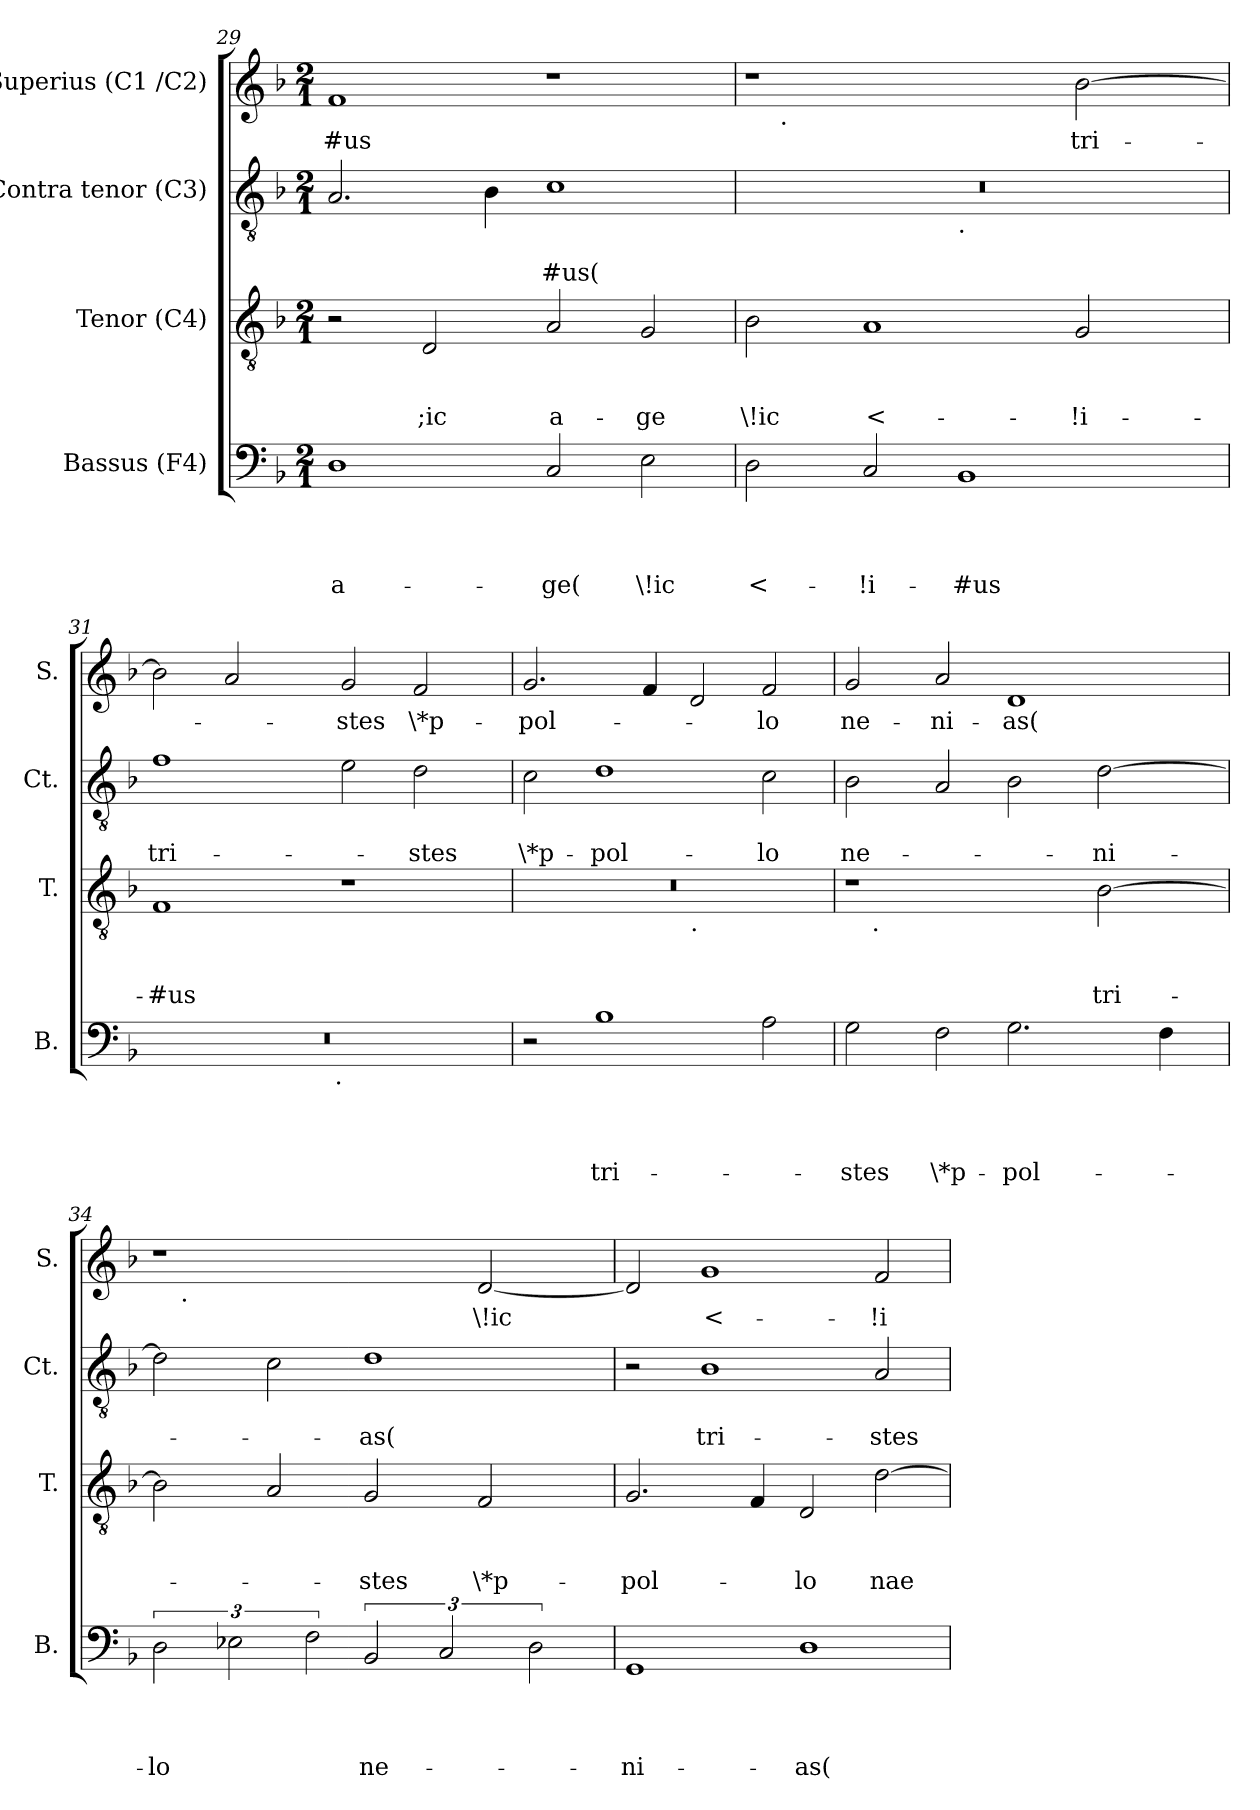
**kern	**text	**text	**text	**text	**kern	**text	**text	**text	**kern	**text	**text	**kern	**text
*part4	*part4	*part4	*part4	*part4	*part3	*part3	*part3	*part3	*part2	*part2	*part2	*part1	*part1
*staff4	*staff4	*staff4	*staff4	*staff4	*staff3	*staff3	*staff3	*staff3	*staff2	*staff2	*staff2	*staff1	*staff1
*I"Bassus (F4)	*	*	*	*	*I"Tenor (C4)	*	*	*	*I"Contra tenor (C3)	*	*	*I"Superius (C1 /C2)	*
*I'B.	*	*	*	*	*I'T.	*	*	*	*I'Ct.	*	*	*I'S.	*
*clefF4	*	*	*	*	*clefGv2	*	*	*	*clefGv2	*	*	*clefG2	*
*k[b-]	*	*	*	*	*k[b-]	*	*	*	*k[b-]	*	*	*k[b-]	*
*F:	*	*	*	*	*F:	*	*	*	*F:	*	*	*F:	*
*M2/1	*	*	*	*	*M2/1	*	*	*	*M2/1	*	*	*M2/1	*
=29	=29	=29	=29	=29	=29	=29	=29	=29	=29	=29	=29	=29	=29
!	!	!	!	!LO:LY:b:rj	!	!	!	!	!	!	!	!	!LO:LY:b
1D	.	.	.	a-	2r	.	.	.	2.A/	.	.	1f	-#us
!	!	!	!	!	!	!	!	!LO:LY:b	!	!	!	!	!
.	.	.	.	.	2D/	.	.	;ic	.	.	.	.	.
.	.	.	.	.	.	.	.	.	4B-\	.	.	.	.
!	!	!	!	!LO:LY:b	!	!	!	!LO:LY:b	!	!	!LO:LY:b	!	!
2C/	.	.	.	-ge(	2A/	.	.	a-	1c	.	-#us(	1r	.
!	!	!	!	!LO:LY:b	!	!	!	!LO:LY:b	!	!	!	!	!
2E\	.	.	.	\!ic	2G/	.	.	-ge	.	.	.	.	.
!!LO:LB:g=z
=30	=30	=30	=30	=30	=30	=30	=30	=30	=30	=30	=30	=30	=30
!	!	!	!	!LO:LY:b	!	!	!	!LO:LY:b	!	!	!	!	!
*	*	*	*	*	*	*	*	*	*^	*	*	*^	*
2D\	.	.	.	<-	2B-\	.	.	\!ic	0r	1ryy	.	.	1r	16.ryy	.
!	!	!	!	!	!	!	!	!	!	!	!	!	!	!LO:TX:b:t=.	!
.	.	.	.	.	.	.	.	.	.	.	.	.	.	1ryy	.
!	!	!	!	!LO:LY:b	!	!	!	!LO:LY:b	!	!	!	!	!	!	!
2C/	.	.	.	-!i-	1A	.	.	<-	.	.	.	.	.	.	.
!	!	!	!	!	!	!	!	!	!	!LO:TX:b:t=.	!	!	!	!	!
!	!	!	!	!LO:LY:b	!	!	!	!	!	!	!	!	!	!	!
1BB-	.	.	.	-#us	.	.	.	.	.	1ryy	.	.	2ryy	.	.
.	.	.	.	.	.	.	.	.	.	.	.	.	.	2ryy	.
!	!	!	!	!	!	!	!	!LO:LY:b	!	!	!	!	!	!	!LO:LY:b
.	.	.	.	.	2G/	.	.	-!i-	.	.	.	.	[>2b-\	.	tri-
.	.	.	.	.	.	.	.	.	.	.	.	.	.	4ryy	.
.	.	.	.	.	.	.	.	.	.	.	.	.	.	8ryy	.
.	.	.	.	.	.	.	.	.	.	.	.	.	.	32ryy	.
=31	=31	=31	=31	=31	=31	=31	=31	=31	=31	=31	=31	=31	=31	=31	=31
!	!	!	!	!	!	!	!	!LO:LY:b	!	!	!	!LO:LY:b	!	!	!
*	*	*	*	*	*	*	*	*	*v	*v	*	*	*	*	*
*^	*	*	*	*	*	*	*	*	*	*	*	*v	*v	*
0r	3%2ryy	.	.	.	.	1F	.	.	-#us	1f	.	tri-	2b-\]	.
.	.	.	.	.	.	.	.	.	.	.	.	.	2a/	.
.	6ryy	.	.	.	.	.	.	.	.	.	.	.	.	.
.	12...ryy	.	.	.	.	.	.	.	.	.	.	.	.	.
!	!LO:TX:b:t=.	!	!	!	!	!	!	!	!	!	!	!	!	!
.	3%2ryy	.	.	.	.	.	.	.	.	.	.	.	.	.
!	!	!	!	!	!	!	!	!	!	!	!	!	!	!LO:LY:b
.	.	.	.	.	.	1r	.	.	.	2e\	.	.	2g/	-stes
!	!	!	!	!	!	!	!	!	!	!	!	!LO:LY:b	!	!LO:LY:b
.	.	.	.	.	.	.	.	.	.	2d\	.	-stes	2f/	\*p-
.	3ryy	.	.	.	.	.	.	.	.	.	.	.	.	.
.	96ryy	.	.	.	.	.	.	.	.	.	.	.	.	.
=32	=32	=32	=32	=32	=32	=32	=32	=32	=32	=32	=32	=32	=32	=32
!	!	!	!	!	!	!	!	!	!	!	!	!LO:LY:b	!	!LO:LY:b
*v	*v	*	*	*	*	*^	*	*	*	*	*	*	*	*
2r	.	.	.	.	0r	1ryy	.	.	.	2c\	.	\*p-	2.g/	-pol-
!	!	!	!	!LO:LY:b	!	!	!	!	!	!	!	!LO:LY:b	!	!
1B-	.	.	.	tri-	.	.	.	.	.	1d	.	-pol-	.	.
.	.	.	.	.	.	.	.	.	.	.	.	.	4f/	.
!	!	!	!	!	!	!LO:TX:b:t=.	!	!	!	!	!	!	!	!
.	.	.	.	.	.	1ryy	.	.	.	.	.	.	2d/	.
!	!	!	!	!	!	!	!	!	!	!	!	!LO:LY:b	!	!LO:LY:b
2A\	.	.	.	.	.	.	.	.	.	2c\	.	-lo	2f/	-lo
!!LO:LB:g=z
=33	=33	=33	=33	=33	=33	=33	=33	=33	=33	=33	=33	=33	=33	=33
!	!	!	!	!LO:LY:b	!	!	!	!	!	!	!	!LO:LY:b	!	!LO:LY:b
2G\	.	.	.	-stes	1r	16.ryy	.	.	.	2B-\	.	ne-	2g/	ne-
!	!	!	!	!	!	!LO:TX:b:t=.	!	!	!	!	!	!	!	!
.	.	.	.	.	.	1ryy	.	.	.	.	.	.	.	.
!	!	!	!	!LO:LY:b	!	!	!	!	!	!	!	!	!	!LO:LY:b
2F\	.	.	.	\*p-	.	.	.	.	.	2A/	.	.	2a/	-ni-
!	!	!	!	!LO:LY:b	!	!	!	!	!	!	!	!	!	!LO:LY:b
2.G\	.	.	.	-pol-	2ryy	.	.	.	.	2B-\	.	.	1d	-as(
.	.	.	.	.	.	2ryy	.	.	.	.	.	.	.	.
!	!	!	!	!	!	!	!	!	!LO:LY:b	!	!	!LO:LY:b	!	!
.	.	.	.	.	[>2B-\	.	.	.	tri-	[>2d\	.	-ni-	.	.
.	.	.	.	.	.	4ryy	.	.	.	.	.	.	.	.
4F\	.	.	.	.	.	.	.	.	.	.	.	.	.	.
.	.	.	.	.	.	8ryy	.	.	.	.	.	.	.	.
.	.	.	.	.	.	32ryy	.	.	.	.	.	.	.	.
=34	=34	=34	=34	=34	=34	=34	=34	=34	=34	=34	=34	=34	=34	=34
!	!	!	!	!LO:LY:b	!	!	!	!	!	!	!	!	!	!
*	*	*	*	*	*v	*v	*	*	*	*	*	*	*^	*
3D\	.	.	.	-lo	2B-\]	.	.	.	2d\]	.	.	1r	16.ryy	.
!	!	!	!	!	!	!	!	!	!	!	!	!	!LO:TX:b:t=.	!
.	.	.	.	.	.	.	.	.	.	.	.	.	1ryy	.
3E-\	.	.	.	.	.	.	.	.	.	.	.	.	.	.
.	.	.	.	.	2A/	.	.	.	2c\	.	.	.	.	.
3F\	.	.	.	.	.	.	.	.	.	.	.	.	.	.
!	!	!	!	!LO:LY:b	!	!	!	!LO:LY:b	!	!	!LO:LY:b	!	!	!
3BB-/	.	.	.	ne-	2G/	.	.	-stes	1d	.	-as(	2ryy	.	.
.	.	.	.	.	.	.	.	.	.	.	.	.	2ryy	.
3C/	.	.	.	.	.	.	.	.	.	.	.	.	.	.
!	!	!	!	!	!	!	!	!LO:LY:b	!	!	!	!	!	!LO:LY:b
.	.	.	.	.	2F/	.	.	\*p-	.	.	.	[<2d/	.	\!ic
.	.	.	.	.	.	.	.	.	.	.	.	.	4ryy	.
3D\	.	.	.	.	.	.	.	.	.	.	.	.	.	.
.	.	.	.	.	.	.	.	.	.	.	.	.	8ryy	.
.	.	.	.	.	.	.	.	.	.	.	.	.	32ryy	.
=35	=35	=35	=35	=35	=35	=35	=35	=35	=35	=35	=35	=35	=35	=35
!	!	!	!	!LO:LY:b	!	!	!	!LO:LY:b	!	!	!	!	!	!
*	*	*	*	*	*	*	*	*	*	*	*	*v	*v	*
1GG	.	.	.	-ni-	2.G/	.	.	-pol-	2r	.	.	2d/]	.
!	!	!	!	!	!	!	!	!	!	!	!LO:LY:b	!	!LO:LY:b
.	.	.	.	.	.	.	.	.	1B-	.	tri-	1g	<-
.	.	.	.	.	4F/	.	.	.	.	.	.	.	.
!	!	!	!	!LO:LY:b	!	!	!	!LO:LY:b	!	!	!	!	!
1D	.	.	.	-as(	2D/	.	.	-lo	.	.	.	.	.
!	!	!	!	!	!	!	!	!LO:LY:b	!	!	!LO:LY:b	!	!LO:LY:b
.	.	.	.	.	[>2d\	.	.	nae-	2A/	.	-stes	2f/	-!i-
=	=	=	=	=	=	=	=	=	=	=	=	=	=
*-	*-	*-	*-	*-	*-	*-	*-	*-	*-	*-	*-	*-	*-
